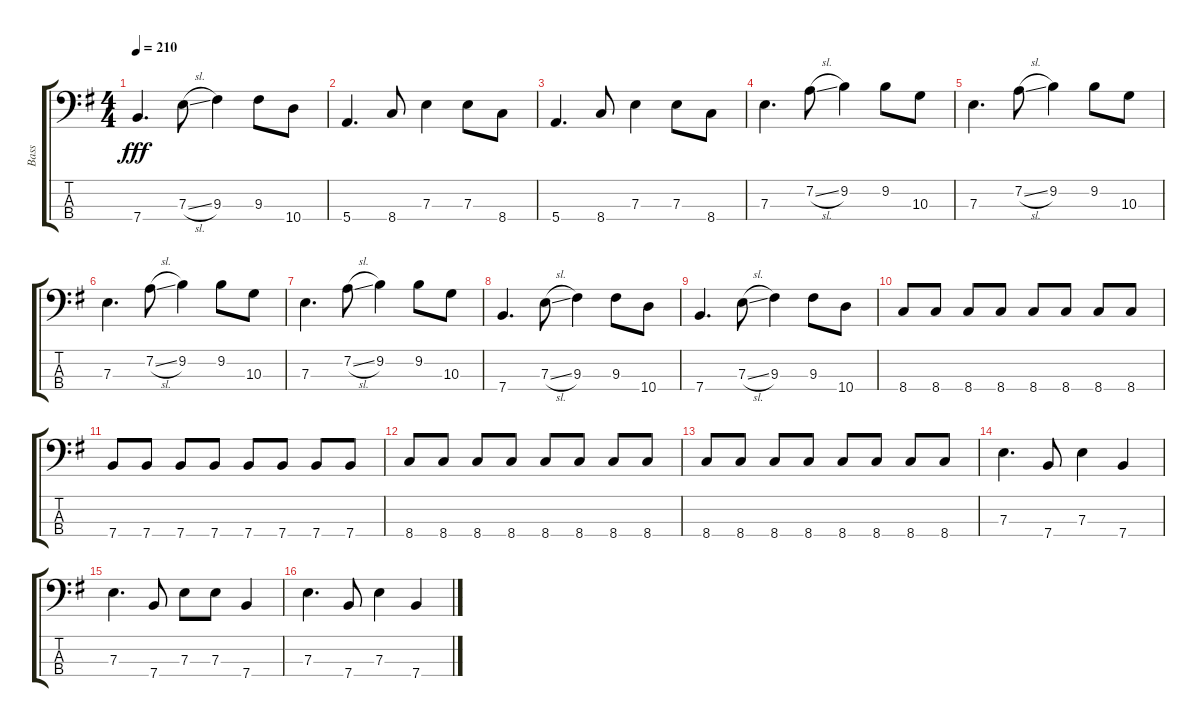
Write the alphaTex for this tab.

\track ("Bass" "Bass") {instrument electricbassfinger}
\staff {score tabs}
\tuning (G2 D2 A1 E1) {hide}
\ts (4 4)
\tempo 210
\clef f4
\ks g
7.4.4{d dy fff} 7.3{sl}.8 9.3.4 9.3.8 10.4.8 |
5.4.4{d} 8.4.8 7.3.4 7.3.8 8.4.8 |
5.4.4{d} 8.4.8 7.3.4 7.3.8 8.4.8 |
7.3.4{d} 7.2{sl}.8 9.2.4 9.2.8 10.3.8 |
7.3.4{d} 7.2{sl}.8 9.2.4 9.2.8 10.3.8 |
7.3.4{d} 7.2{sl}.8 9.2.4 9.2.8 10.3.8 |
7.3.4{d} 7.2{sl}.8 9.2.4 9.2.8 10.3.8 |
7.4.4{d} 7.3{sl}.8 9.3.4 9.3.8 10.4.8 |
7.4.4{d} 7.3{sl}.8 9.3.4 9.3.8 10.4.8 |
8.4.8 8.4.8 8.4.8 8.4.8 8.4.8 8.4.8 8.4.8 8.4.8 |
7.4.8 7.4.8 7.4.8 7.4.8 7.4.8 7.4.8 7.4.8 7.4.8 |
8.4.8 8.4.8 8.4.8 8.4.8 8.4.8 8.4.8 8.4.8 8.4.8 |
8.4.8 8.4.8 8.4.8 8.4.8 8.4.8 8.4.8 8.4.8 8.4.8 |
7.3.4{d} 7.4.8 7.3.4 7.4.4 |
7.3.4{d} 7.4.8 7.3.8 7.3.8 7.4.4 |
7.3.4{d} 7.4.8 7.3.4 7.4.4
